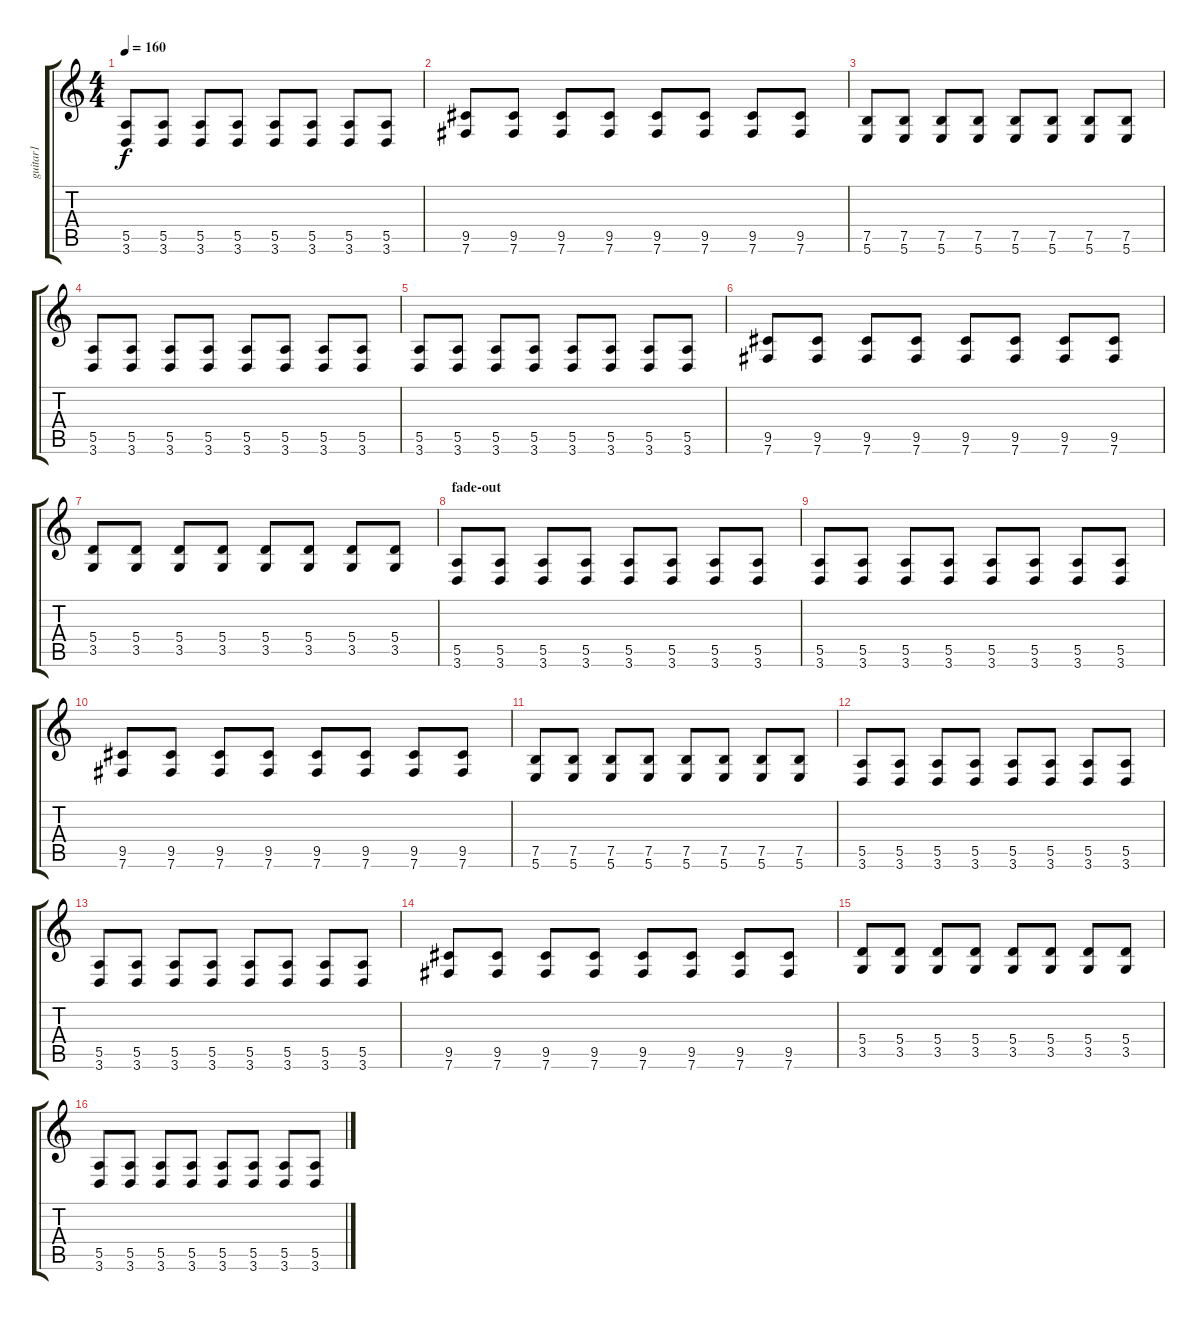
\track ("guitar1" "guitar1") {instrument distortionguitar}
\staff {score tabs}
\tuning (B3 Gb3 D3 A2 E2 B1) {hide}
\ts (4 4)
\tempo 160
\clef g2
\ks c
(5.5 3.6).8{dy f} (5.5 3.6).8 (5.5 3.6).8 (5.5 3.6).8 (5.5 3.6).8 (5.5 3.6).8 (5.5 3.6).8 (5.5 3.6).8 |
(9.5 7.6).8 (9.5 7.6).8 (9.5 7.6).8 (9.5 7.6).8 (9.5 7.6).8 (9.5 7.6).8 (9.5 7.6).8 (9.5 7.6).8 |
(7.5 5.6).8 (7.5 5.6).8 (7.5 5.6).8 (7.5 5.6).8 (7.5 5.6).8 (7.5 5.6).8 (7.5 5.6).8 (7.5 5.6).8 |
(5.5 3.6).8 (5.5 3.6).8 (5.5 3.6).8 (5.5 3.6).8 (5.5 3.6).8 (5.5 3.6).8 (5.5 3.6).8 (5.5 3.6).8 |
(5.5 3.6).8 (5.5 3.6).8 (5.5 3.6).8 (5.5 3.6).8 (5.5 3.6).8 (5.5 3.6).8 (5.5 3.6).8 (5.5 3.6).8 |
(9.5 7.6).8 (9.5 7.6).8 (9.5 7.6).8 (9.5 7.6).8 (9.5 7.6).8 (9.5 7.6).8 (9.5 7.6).8 (9.5 7.6).8 |
(5.4 3.5).8 (5.4 3.5).8 (5.4 3.5).8 (5.4 3.5).8 (5.4 3.5).8 (5.4 3.5).8 (5.4 3.5).8 (5.4 3.5).8 |
\section ("" "fade-out")
(5.5 3.6).8{volume 11} (5.5 3.6).8 (5.5 3.6).8 (5.5 3.6).8 (5.5 3.6).8 (5.5 3.6).8 (5.5 3.6).8 (5.5 3.6).8 |
(5.5 3.6).8 (5.5 3.6).8 (5.5 3.6).8 (5.5 3.6).8 (5.5 3.6).8 (5.5 3.6).8 (5.5 3.6).8 (5.5 3.6).8 |
(9.5 7.6).8 (9.5 7.6).8 (9.5 7.6).8 (9.5 7.6).8 (9.5 7.6).8 (9.5 7.6).8 (9.5 7.6).8 (9.5 7.6).8 |
(7.5 5.6).8 (7.5 5.6).8 (7.5 5.6).8 (7.5 5.6).8 (7.5 5.6).8 (7.5 5.6).8 (7.5 5.6).8 (7.5 5.6).8 |
(5.5 3.6).8{volume 9} (5.5 3.6).8 (5.5 3.6).8 (5.5 3.6).8 (5.5 3.6).8 (5.5 3.6).8 (5.5 3.6).8 (5.5 3.6).8 |
(5.5 3.6).8 (5.5 3.6).8 (5.5 3.6).8 (5.5 3.6).8 (5.5 3.6).8 (5.5 3.6).8 (5.5 3.6).8 (5.5 3.6).8 |
(9.5 7.6).8 (9.5 7.6).8 (9.5 7.6).8 (9.5 7.6).8 (9.5 7.6).8 (9.5 7.6).8 (9.5 7.6).8 (9.5 7.6).8 |
(5.4 3.5).8 (5.4 3.5).8 (5.4 3.5).8 (5.4 3.5).8 (5.4 3.5).8 (5.4 3.5).8 (5.4 3.5).8 (5.4 3.5).8 |
(5.5 3.6).8{volume 5} (5.5 3.6).8 (5.5 3.6).8 (5.5 3.6).8 (5.5 3.6).8 (5.5 3.6).8 (5.5 3.6).8 (5.5 3.6).8
